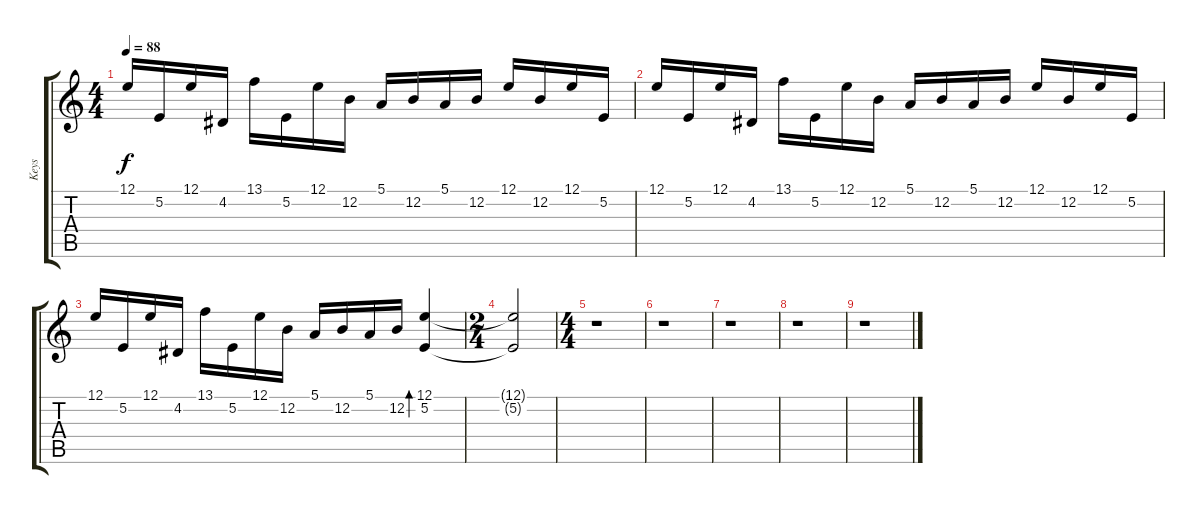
\track ("Keys" "Keys") {instrument electricgrandpiano}
\staff {score tabs}
\tuning (E4 B3 G3 D3 A2 E2) {hide}
\ts (4 4)
\tempo 88
\clef g2
\ks c
12.1.16{dy f} 5.2.16 12.1.16 4.2.16 13.1.16 5.2.16 12.1.16 12.2.16 5.1.16 12.2.16 5.1.16 12.2.16 12.1.16 12.2.16 12.1.16 5.2.16 |
12.1.16 5.2.16 12.1.16 4.2.16 13.1.16 5.2.16 12.1.16 12.2.16 5.1.16 12.2.16 5.1.16 12.2.16 12.1.16 12.2.16 12.1.16 5.2.16 |
12.1.16 5.2.16 12.1.16 4.2.16 13.1.16 5.2.16 12.1.16 12.2.16 5.1.16 12.2.16 5.1.16 12.2.16 (12.1 5.2).4{bd 240} |
\ts (2 4)
(12.1{t} 5.2{t}).2 |
\ts (4 4)
r.1 |
r.1 |
r.1 |
r.1 |
r.1
